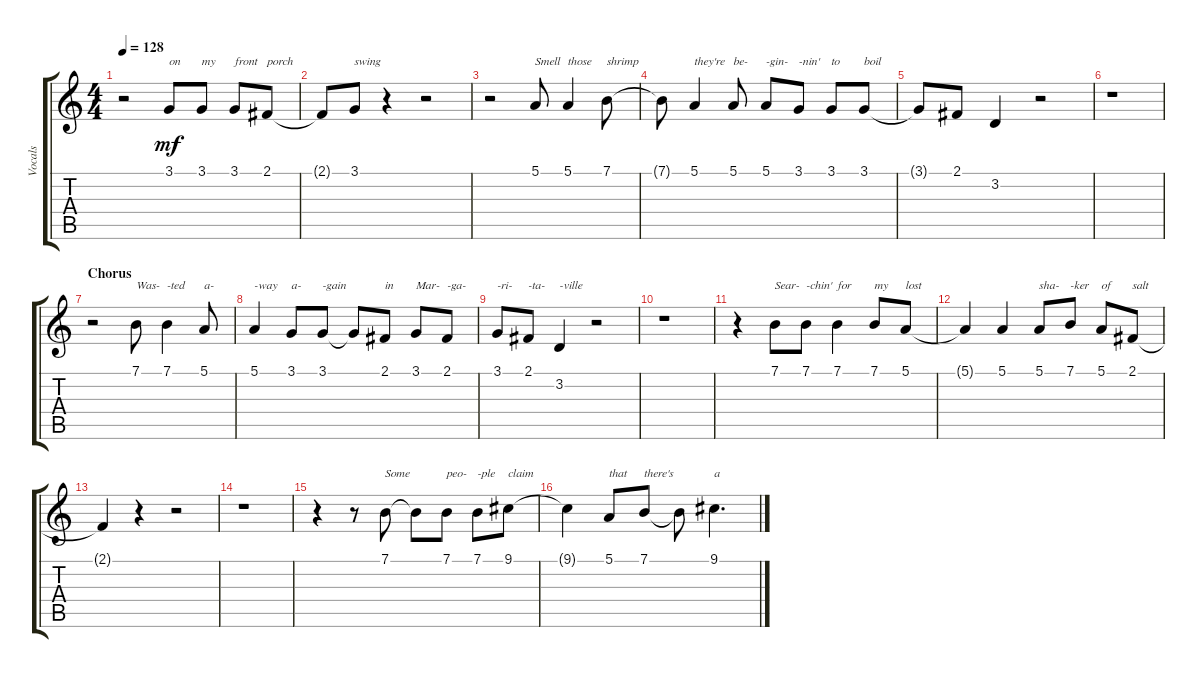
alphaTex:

\track ("Vocals" "Vocals") {instrument voiceoohs}
\staff {score tabs}
\tuning (E4 B3 G3 D3 A2 E2) {hide}
\ts (4 4)
\tempo 128
\clef g2
\ks c
r.2{dy mf} 3.1.8{txt "on"} 3.1.8{txt "my"} 3.1.8{txt "front"} 2.1.8{txt "porch"} |
2.1{t}.8 3.1.8{txt "swing"} r.4 r.2 |
r.2 5.1.8{txt "Smell"} 5.1.4{txt "those"} 7.1.8{txt "shrimp"} |
7.1{t}.8 5.1.4{txt "they're"} 5.1.8{txt "be-"} 5.1.8{txt "-gin-"} 3.1.8{txt "-nin'"} 3.1.8{txt "to"} 3.1.8{txt "boil"} |
3.1{t}.8 2.1.8 3.2.4 r.2 |
r.1 |
\section ("" "Chorus")
r.2 7.1.8{txt "Was-"} 7.1.4{txt "-ted"} 5.1.8{txt "a-"} |
5.1.4{txt "-way"} 3.1.8{txt "a-"} 3.1.8{txt "-gain"} 3.1{t}.8 2.1.8{txt "in"} 3.1.8{txt "Mar-"} 2.1.8{txt "-ga-"} |
3.1.8{txt "-ri-"} 2.1.8{txt "-ta-"} 3.2.4{txt "-ville"} r.2 |
r.1 |
r.4 7.1.8{txt "Sear-"} 7.1.8{txt "-chin'"} 7.1.4{txt "for"} 7.1.8{txt "my"} 5.1.8{txt "lost"} |
5.1{t}.4 5.1.4 5.1.8{txt "sha-"} 7.1.8{txt "-ker"} 5.1.8{txt "of"} 2.1.8{txt "salt"} |
2.1{t}.4 r.4 r.2 |
r.1 |
r.4 r.8 7.1.8{txt "Some"} 7.1{t}.8 7.1.8{txt "peo-"} 7.1.8{txt "-ple"} 9.1.8{txt "claim"} |
9.1{t}.4 5.1.8{txt "that"} 7.1.8{txt "there's"} 7.1{t}.8 9.1.4{d txt "a"}
